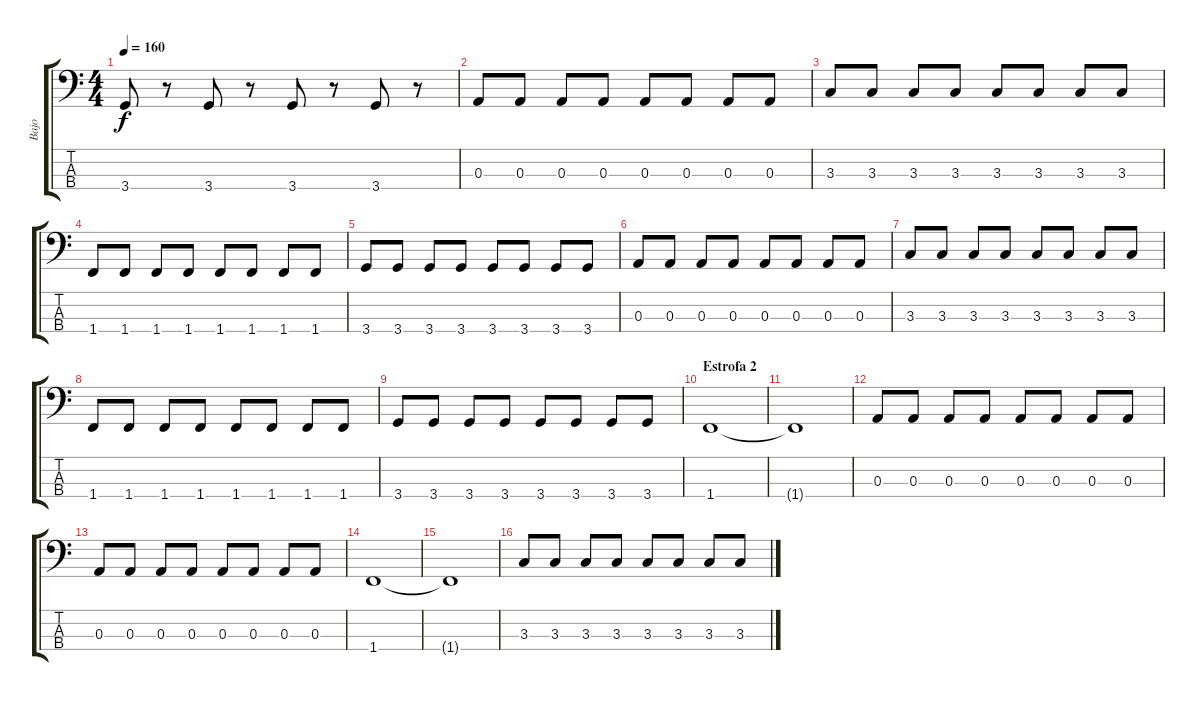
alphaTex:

\track ("Bajo" "Bajo") {instrument electricbassfinger}
\staff {score tabs}
\tuning (G2 D2 A1 E1) {hide}
\ts (4 4)
\tempo 160
\clef f4
\ks c
3.4.8{dy f} r.8 3.4.8 r.8 3.4.8 r.8 3.4.8 r.8 |
0.3.8 0.3.8 0.3.8 0.3.8 0.3.8 0.3.8 0.3.8 0.3.8 |
3.3.8 3.3.8 3.3.8 3.3.8 3.3.8 3.3.8 3.3.8 3.3.8 |
1.4.8 1.4.8 1.4.8 1.4.8 1.4.8 1.4.8 1.4.8 1.4.8 |
3.4.8 3.4.8 3.4.8 3.4.8 3.4.8 3.4.8 3.4.8 3.4.8 |
0.3.8 0.3.8 0.3.8 0.3.8 0.3.8 0.3.8 0.3.8 0.3.8 |
3.3.8 3.3.8 3.3.8 3.3.8 3.3.8 3.3.8 3.3.8 3.3.8 |
1.4.8 1.4.8 1.4.8 1.4.8 1.4.8 1.4.8 1.4.8 1.4.8 |
3.4.8 3.4.8 3.4.8 3.4.8 3.4.8 3.4.8 3.4.8 3.4.8 |
\section ("" "Estrofa 2")
1.4.1 |
1.4{t}.1 |
0.3.8 0.3.8 0.3.8 0.3.8 0.3.8 0.3.8 0.3.8 0.3.8 |
0.3.8 0.3.8 0.3.8 0.3.8 0.3.8 0.3.8 0.3.8 0.3.8 |
1.4.1 |
1.4{t}.1 |
3.3.8 3.3.8 3.3.8 3.3.8 3.3.8 3.3.8 3.3.8 3.3.8
